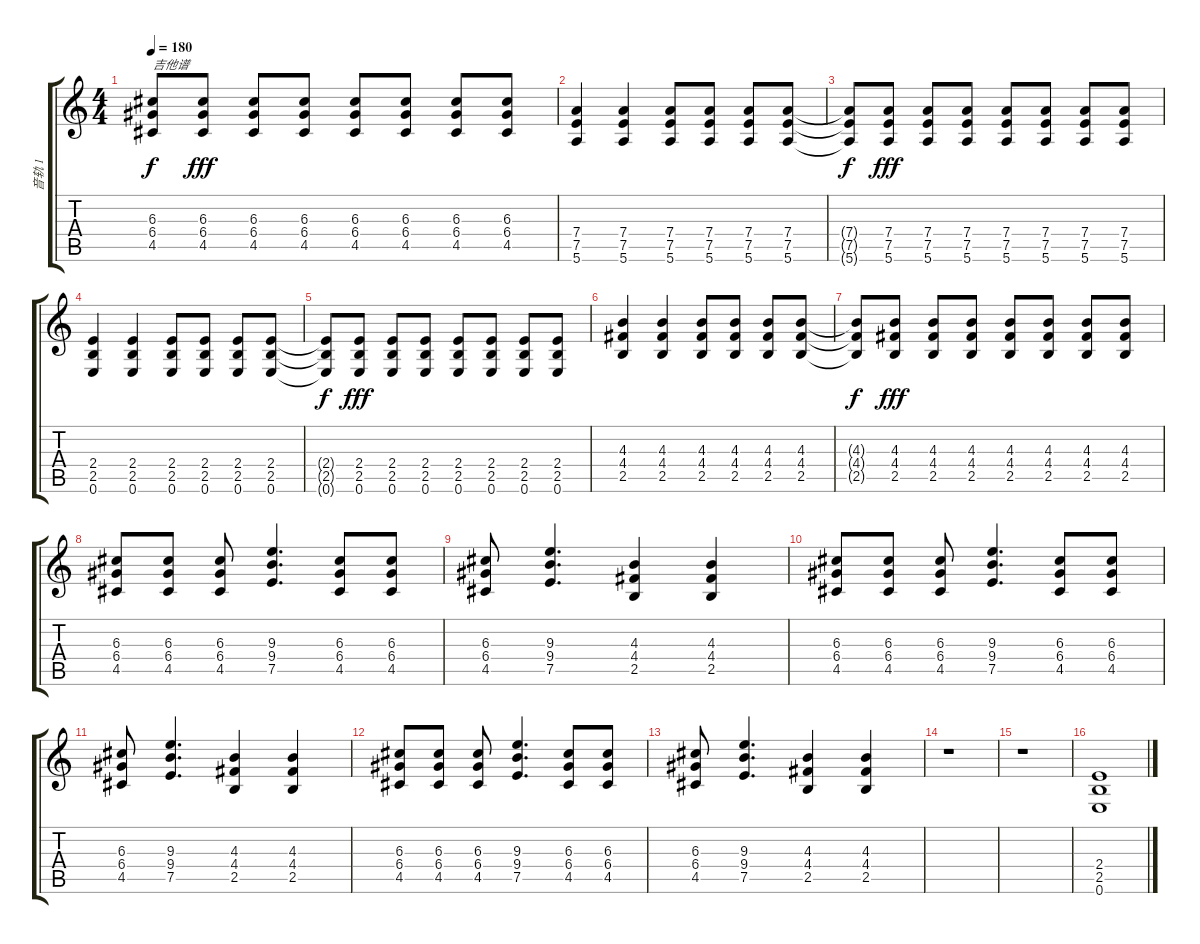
\track ("音轨 1" "音轨 1") {instrument distortionguitar}
\staff {score tabs}
\tuning (E4 B3 G3 D3 A2 E2) {hide}
\ts (4 4)
\tempo 180
\clef g2
\ks c
(6.3{t} 6.4{t} 4.5{t}).8{txt "吉他谱" dy f} (6.3 6.4 4.5).8{dy fff} (6.3 6.4 4.5).8 (6.3 6.4 4.5).8 (6.3 6.4 4.5).8 (6.3 6.4 4.5).8 (6.3 6.4 4.5).8 (6.3 6.4 4.5).8 |
(7.4 7.5 5.6).4 (7.4 7.5 5.6).4 (7.4 7.5 5.6).8 (7.4 7.5 5.6).8 (7.4 7.5 5.6).8 (7.4 7.5 5.6).8 |
(7.4{t} 7.5{t} 5.6{t}).8{dy f} (7.4 7.5 5.6).8{dy fff} (7.4 7.5 5.6).8 (7.4 7.5 5.6).8 (7.4 7.5 5.6).8 (7.4 7.5 5.6).8 (7.4 7.5 5.6).8 (7.4 7.5 5.6).8 |
(2.4 2.5 0.6).4 (2.4 2.5 0.6).4 (2.4 2.5 0.6).8 (2.4 2.5 0.6).8 (2.4 2.5 0.6).8 (2.4 2.5 0.6).8 |
(2.4{t} 2.5{t} 0.6{t}).8{dy f} (2.4 2.5 0.6).8{dy fff} (2.4 2.5 0.6).8 (2.4 2.5 0.6).8 (2.4 2.5 0.6).8 (2.4 2.5 0.6).8 (2.4 2.5 0.6).8 (2.4 2.5 0.6).8 |
(4.3 4.4 2.5).4 (4.3 4.4 2.5).4 (4.3 4.4 2.5).8 (4.3 4.4 2.5).8 (4.3 4.4 2.5).8 (4.3 4.4 2.5).8 |
(4.3{t} 4.4{t} 2.5{t}).8{dy f} (4.3 4.4 2.5).8{dy fff} (4.3 4.4 2.5).8 (4.3 4.4 2.5).8 (4.3 4.4 2.5).8 (4.3 4.4 2.5).8 (4.3 4.4 2.5).8 (4.3 4.4 2.5).8 |
(6.3 6.4 4.5).8 (6.3 6.4 4.5).8 (6.3 6.4 4.5).8 (9.3 9.4 7.5).4{d} (6.3 6.4 4.5).8 (6.3 6.4 4.5).8 |
(6.3 6.4 4.5).8 (9.3 9.4 7.5).4{d} (4.3 4.4 2.5).4 (4.3 4.4 2.5).4 |
(6.3 6.4 4.5).8 (6.3 6.4 4.5).8 (6.3 6.4 4.5).8 (9.3 9.4 7.5).4{d} (6.3 6.4 4.5).8 (6.3 6.4 4.5).8 |
(6.3 6.4 4.5).8 (9.3 9.4 7.5).4{d} (4.3 4.4 2.5).4 (4.3 4.4 2.5).4 |
(6.3 6.4 4.5).8 (6.3 6.4 4.5).8 (6.3 6.4 4.5).8 (9.3 9.4 7.5).4{d} (6.3 6.4 4.5).8 (6.3 6.4 4.5).8 |
(6.3 6.4 4.5).8 (9.3 9.4 7.5).4{d} (4.3 4.4 2.5).4 (4.3 4.4 2.5).4 |
r.1{txt ""} |
r.1 |
(2.4 2.5 0.6).1
